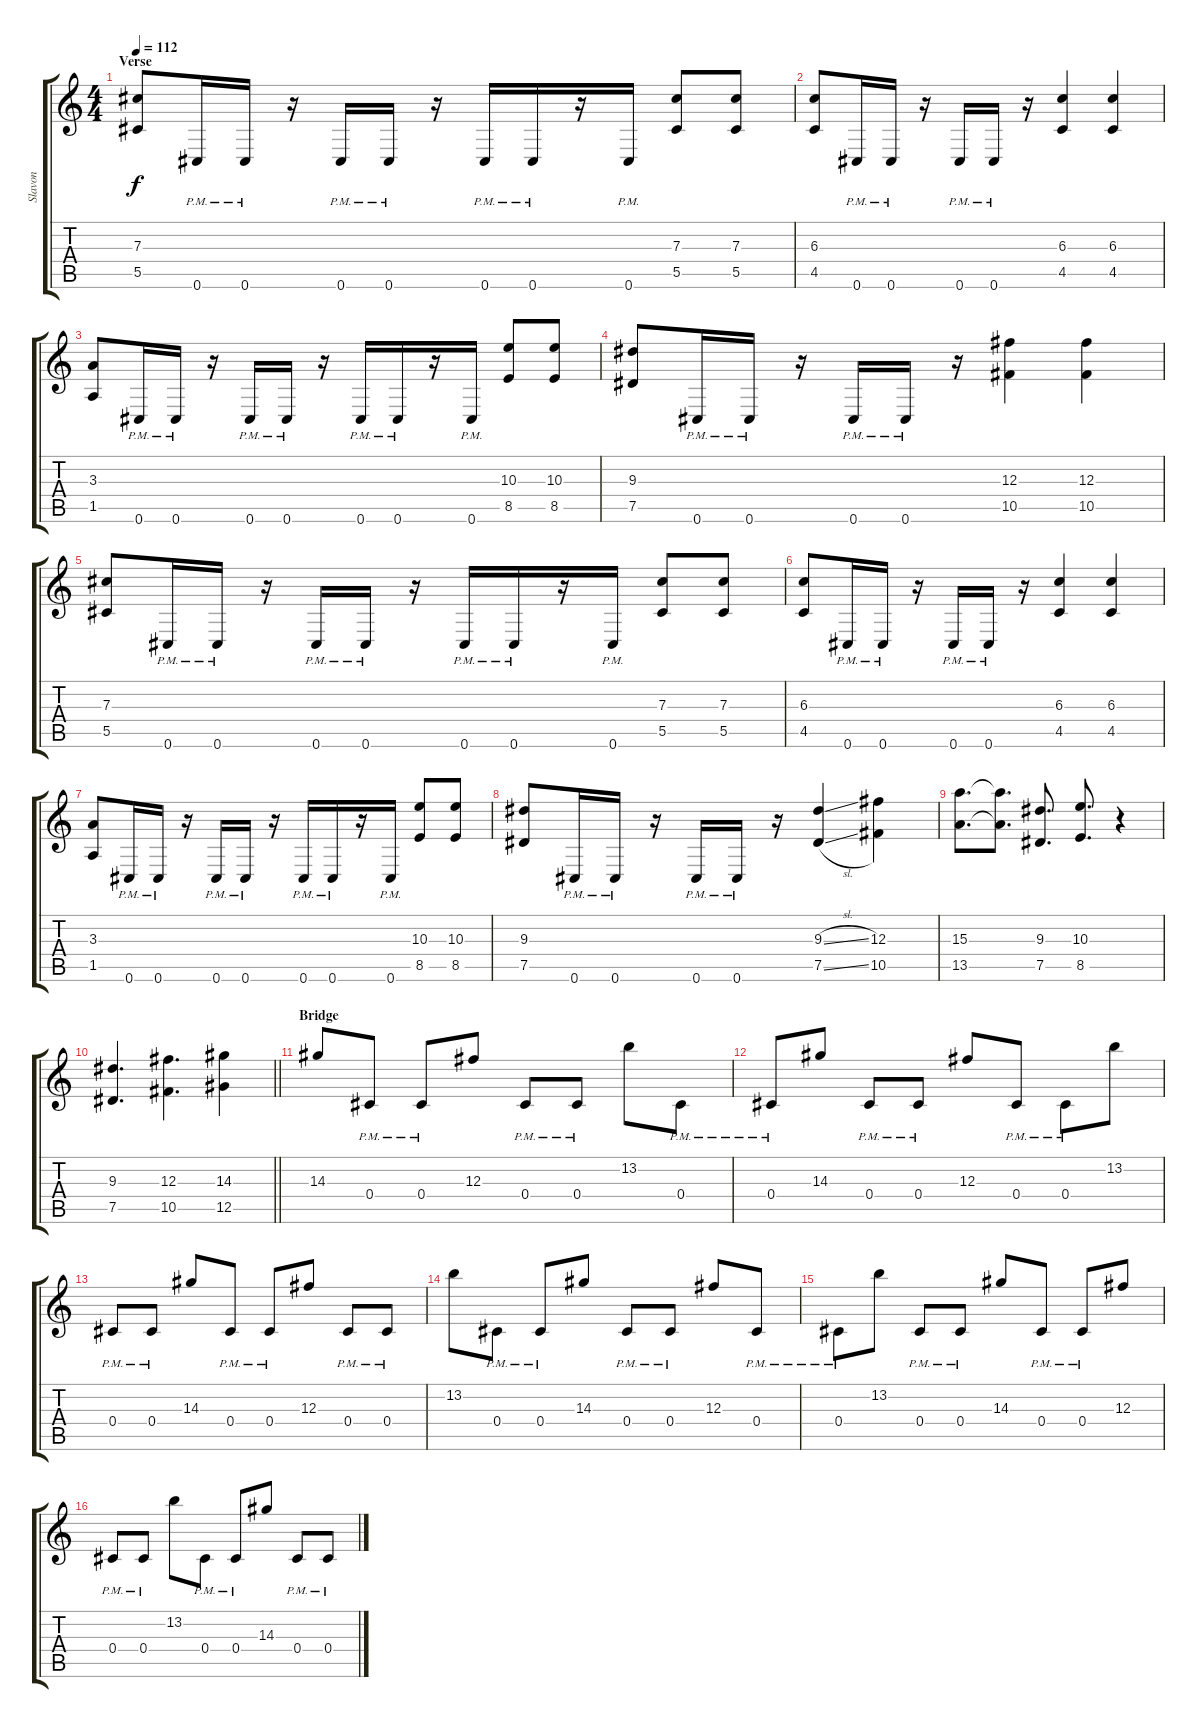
\track ("Slavon" "Slavon") {instrument distortionguitar}
\staff {score tabs}
\tuning (Eb4 Bb3 Gb3 Db3 Ab2 Db2) {hide}
\ts (4 4)
\section ("" "Verse")
\tempo 112
\clef g2
\ks c
(7.3 5.5).8{dy f} 0.6{pm}.16 0.6{pm}.16 r.16 0.6{pm}.16 0.6{pm}.16 r.16 0.6{pm}.16 0.6{pm}.16 r.16 0.6{pm}.16 (7.3 5.5).8 (7.3 5.5).8 |
(6.3 4.5).8 0.6{pm}.16 0.6{pm}.16 r.16 0.6{pm}.16 0.6{pm}.16 r.16 (6.3 4.5).4 (6.3 4.5).4 |
(3.3 1.5).8 0.6{pm}.16 0.6{pm}.16 r.16 0.6{pm}.16 0.6{pm}.16 r.16 0.6{pm}.16 0.6{pm}.16 r.16 0.6{pm}.16 (10.3 8.5).8 (10.3 8.5).8 |
(9.3 7.5).8 0.6{pm}.16 0.6{pm}.16 r.16 0.6{pm}.16 0.6{pm}.16 r.16 (12.3 10.5).4 (12.3 10.5).4 |
(7.3 5.5).8 0.6{pm}.16 0.6{pm}.16 r.16 0.6{pm}.16 0.6{pm}.16 r.16 0.6{pm}.16 0.6{pm}.16 r.16 0.6{pm}.16 (7.3 5.5).8 (7.3 5.5).8 |
(6.3 4.5).8 0.6{pm}.16 0.6{pm}.16 r.16 0.6{pm}.16 0.6{pm}.16 r.16 (6.3 4.5).4 (6.3 4.5).4 |
(3.3 1.5).8 0.6{pm}.16 0.6{pm}.16 r.16 0.6{pm}.16 0.6{pm}.16 r.16 0.6{pm}.16 0.6{pm}.16 r.16 0.6{pm}.16 (10.3 8.5).8 (10.3 8.5).8 |
(9.3 7.5).8 0.6{pm}.16 0.6{pm}.16 r.16 0.6{pm}.16 0.6{pm}.16 r.16 (9.3{sl} 7.5{sl}).4 (12.3 10.5).4 |
(15.3 13.5).8{d} (15.3{t} 13.5{t}).8{d} (9.3 7.5).8{d} (10.3 8.5).8{d} r.4 |
\barLineRight lightlight
(9.3 7.5).4{d} (12.3 10.5).4{d} (14.3 12.5).4 |
\section ("" "Bridge")
14.3.8 0.4{pm}.8 0.4{pm}.8 12.3.8 0.4{pm}.8 0.4{pm}.8 13.2.8 0.4{pm}.8 |
0.4{pm}.8 14.3.8 0.4{pm}.8 0.4{pm}.8 12.3.8 0.4{pm}.8 0.4{pm}.8 13.2.8 |
0.4{pm}.8 0.4{pm}.8 14.3.8 0.4{pm}.8 0.4{pm}.8 12.3.8 0.4{pm}.8 0.4{pm}.8 |
13.2.8 0.4{pm}.8 0.4{pm}.8 14.3.8 0.4{pm}.8 0.4{pm}.8 12.3.8 0.4{pm}.8 |
0.4{pm}.8 13.2.8 0.4{pm}.8 0.4{pm}.8 14.3.8 0.4{pm}.8 0.4{pm}.8 12.3.8 |
0.4{pm}.8 0.4{pm}.8 13.2.8 0.4{pm}.8 0.4{pm}.8 14.3.8 0.4{pm}.8 0.4{pm}.8
